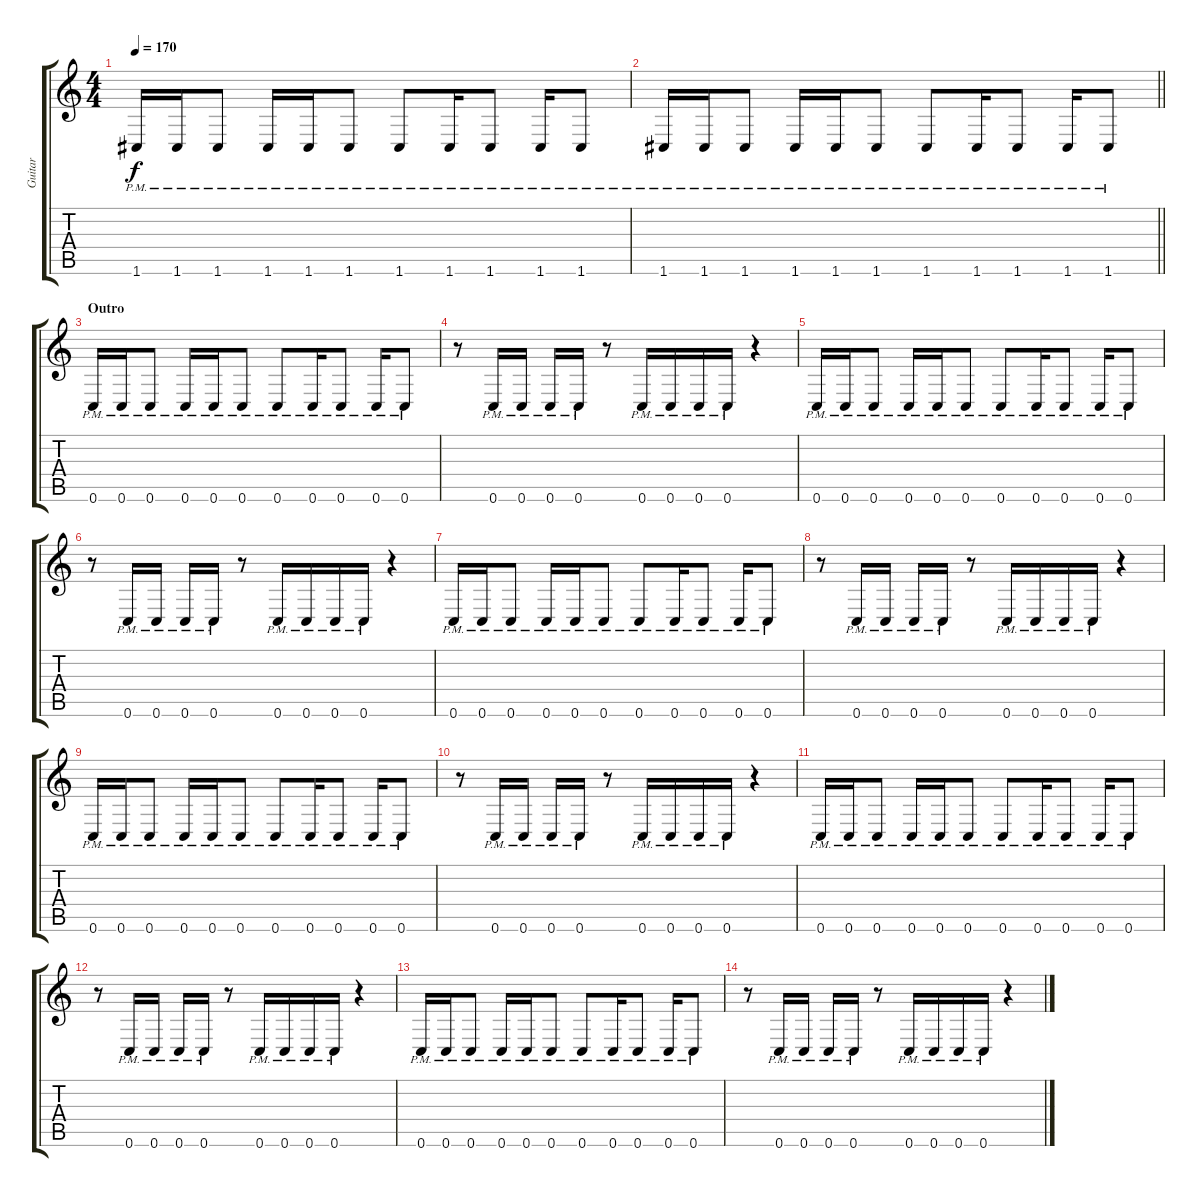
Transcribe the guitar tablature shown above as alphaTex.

\track ("Guitar" "Guitar") {instrument distortionguitar}
\staff {score tabs}
\tuning (D4 A3 F3 C3 G2 C2) {hide}
\ts (4 4)
\tempo 170
\clef g2
\ks c
1.6{pm}.16{dy f} 1.6{pm}.16 1.6{pm}.8 1.6{pm}.16 1.6{pm}.16 1.6{pm}.8 1.6{pm}.8 1.6{pm}.16 1.6{pm}.8 1.6{pm}.16 1.6{pm}.8 |
\barLineRight lightlight
1.6{pm}.16 1.6{pm}.16 1.6{pm}.8 1.6{pm}.16 1.6{pm}.16 1.6{pm}.8 1.6{pm}.8 1.6{pm}.16 1.6{pm}.8 1.6{pm}.16 1.6{pm}.8 |
\section ("" "Outro")
0.6{pm}.16 0.6{pm}.16 0.6{pm}.8 0.6{pm}.16 0.6{pm}.16 0.6{pm}.8 0.6{pm}.8 0.6{pm}.16 0.6{pm}.8 0.6{pm}.16 0.6{pm}.8 |
r.8 0.6{pm}.16 0.6{pm}.16 0.6{pm}.16 0.6{pm}.16 r.8 0.6{pm}.16 0.6{pm}.16 0.6{pm}.16 0.6{pm}.16 r.4 |
0.6{pm}.16 0.6{pm}.16 0.6{pm}.8 0.6{pm}.16 0.6{pm}.16 0.6{pm}.8 0.6{pm}.8 0.6{pm}.16 0.6{pm}.8 0.6{pm}.16 0.6{pm}.8 |
r.8 0.6{pm}.16 0.6{pm}.16 0.6{pm}.16 0.6{pm}.16 r.8 0.6{pm}.16 0.6{pm}.16 0.6{pm}.16 0.6{pm}.16 r.4 |
0.6{pm}.16 0.6{pm}.16 0.6{pm}.8 0.6{pm}.16 0.6{pm}.16 0.6{pm}.8 0.6{pm}.8 0.6{pm}.16 0.6{pm}.8 0.6{pm}.16 0.6{pm}.8 |
r.8 0.6{pm}.16 0.6{pm}.16 0.6{pm}.16 0.6{pm}.16 r.8 0.6{pm}.16 0.6{pm}.16 0.6{pm}.16 0.6{pm}.16 r.4 |
0.6{pm}.16 0.6{pm}.16 0.6{pm}.8 0.6{pm}.16 0.6{pm}.16 0.6{pm}.8 0.6{pm}.8 0.6{pm}.16 0.6{pm}.8 0.6{pm}.16 0.6{pm}.8 |
r.8 0.6{pm}.16 0.6{pm}.16 0.6{pm}.16 0.6{pm}.16 r.8 0.6{pm}.16 0.6{pm}.16 0.6{pm}.16 0.6{pm}.16 r.4 |
0.6{pm}.16 0.6{pm}.16 0.6{pm}.8 0.6{pm}.16 0.6{pm}.16 0.6{pm}.8 0.6{pm}.8 0.6{pm}.16 0.6{pm}.8 0.6{pm}.16 0.6{pm}.8 |
r.8 0.6{pm}.16 0.6{pm}.16 0.6{pm}.16 0.6{pm}.16 r.8 0.6{pm}.16 0.6{pm}.16 0.6{pm}.16 0.6{pm}.16 r.4 |
0.6{pm}.16 0.6{pm}.16 0.6{pm}.8 0.6{pm}.16 0.6{pm}.16 0.6{pm}.8 0.6{pm}.8 0.6{pm}.16 0.6{pm}.8 0.6{pm}.16 0.6{pm}.8 |
r.8 0.6{pm}.16 0.6{pm}.16 0.6{pm}.16 0.6{pm}.16 r.8 0.6{pm}.16 0.6{pm}.16 0.6{pm}.16 0.6{pm}.16 r.4
